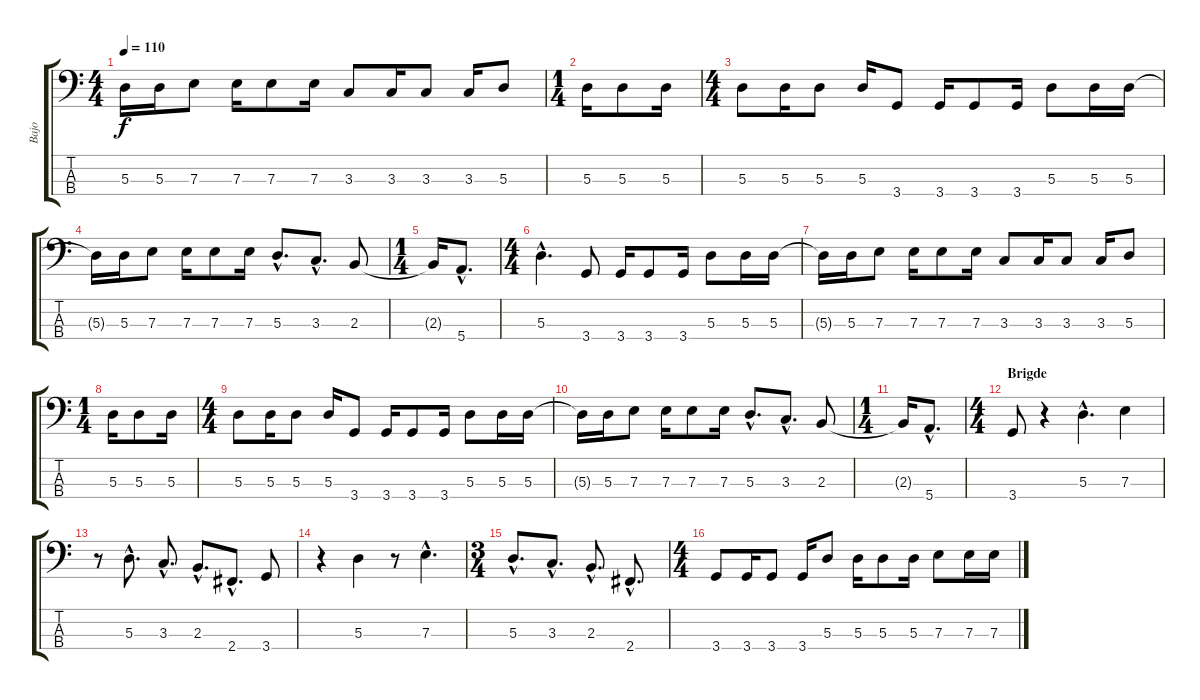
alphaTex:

\track ("Bajo" "Bajo") {instrument electricbassfinger}
\staff {score tabs}
\tuning (G2 D2 A1 E1) {hide}
\ts (4 4)
\tempo 110
\clef f4
\ks c
5.3{t}.16{dy f} 5.3.16 7.3.8 7.3.16 7.3.8 7.3.16 3.3.8 3.3.16 3.3.8 3.3.16 5.3.8 |
\ts (1 4)
5.3.16 5.3.8 5.3.16 |
\ts (4 4)
5.3.8 5.3.16 5.3.8 5.3.16 3.4.8 3.4.16 3.4.8 3.4.16 5.3.8 5.3.16 5.3.16 |
5.3{t}.16 5.3.16 7.3.8 7.3.16 7.3.8 7.3.16 5.3{hac}.8{d} 3.3{hac}.8{d} 2.3.8 |
\ts (1 4)
2.3{t}.16 5.4{hac}.8{d} |
\ts (4 4)
5.3{hac}.4{d} 3.4.8 3.4.16 3.4.8 3.4.16 5.3.8 5.3.16 5.3.16 |
5.3{t}.16 5.3.16 7.3.8 7.3.16 7.3.8 7.3.16 3.3.8 3.3.16 3.3.8 3.3.16 5.3.8 |
\ts (1 4)
5.3.16 5.3.8 5.3.16 |
\ts (4 4)
5.3.8 5.3.16 5.3.8 5.3.16 3.4.8 3.4.16 3.4.8 3.4.16 5.3.8 5.3.16 5.3.16 |
5.3{t}.16 5.3.16 7.3.8 7.3.16 7.3.8 7.3.16 5.3{hac}.8{d} 3.3{hac}.8{d} 2.3.8 |
\ts (1 4)
2.3{t}.16 5.4{hac}.8{d} |
\ts (4 4)
\section ("" "Brigde")
3.4.8 r.4 5.3{hac}.4{d} 7.3.4 |
r.8 5.3{hac}.8{d} 3.3{hac}.8{d} 2.3{hac}.8{d} 2.4{hac}.8{d} 3.4.8 |
r.4 5.3.4 r.8 7.3{hac}.4{d} |
\ts (3 4)
5.3{hac}.8{d} 3.3{hac}.8{d} 2.3{hac}.8{d} 2.4{hac}.8{d} |
\ts (4 4)
3.4.8 3.4.16 3.4.8 3.4.16 5.3.8 5.3.16 5.3.8 5.3.16 7.3.8 7.3.16 7.3.16
